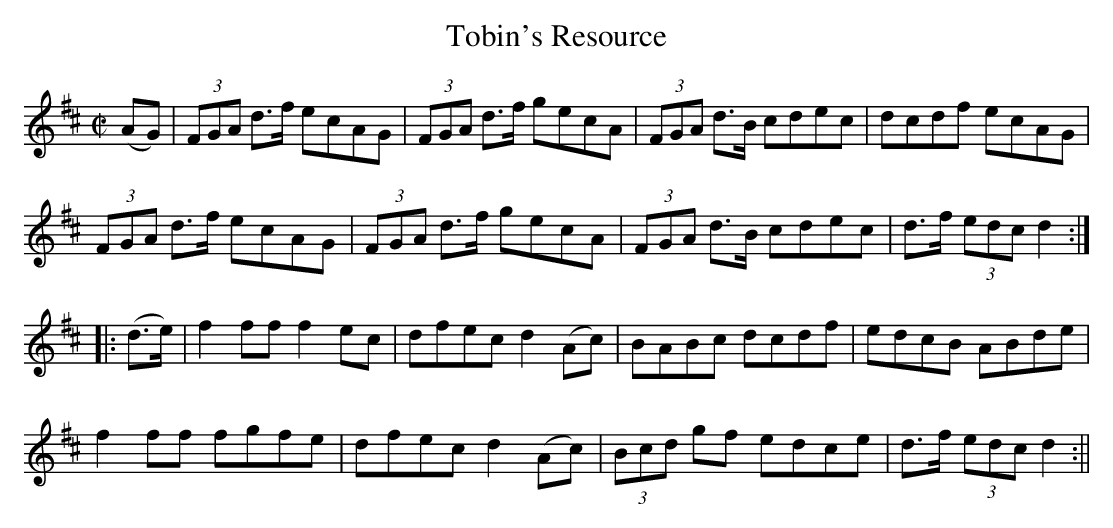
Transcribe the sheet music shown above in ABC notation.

X:1
T: Tobin's Resource
M: C|
L: 1/8
K: D
(AG) | (3FGA d>f ecAG | (3FGA d>f gecA | (3FGA d>B cdec | dcdf ecAG |
(3FGA d>f ecAG | (3FGA d>f gecA | (3FGA d>B cdec | d>f (3edc d2 :|
|: (d>e) | f2 ff f2 ec | dfec d2 (Ac) | BABc dcdf | edcB ABde |
f2 ff fgfe | dfec d2 (Ac) | (3Bcd gf edce | d>f (3edc d2 :||
